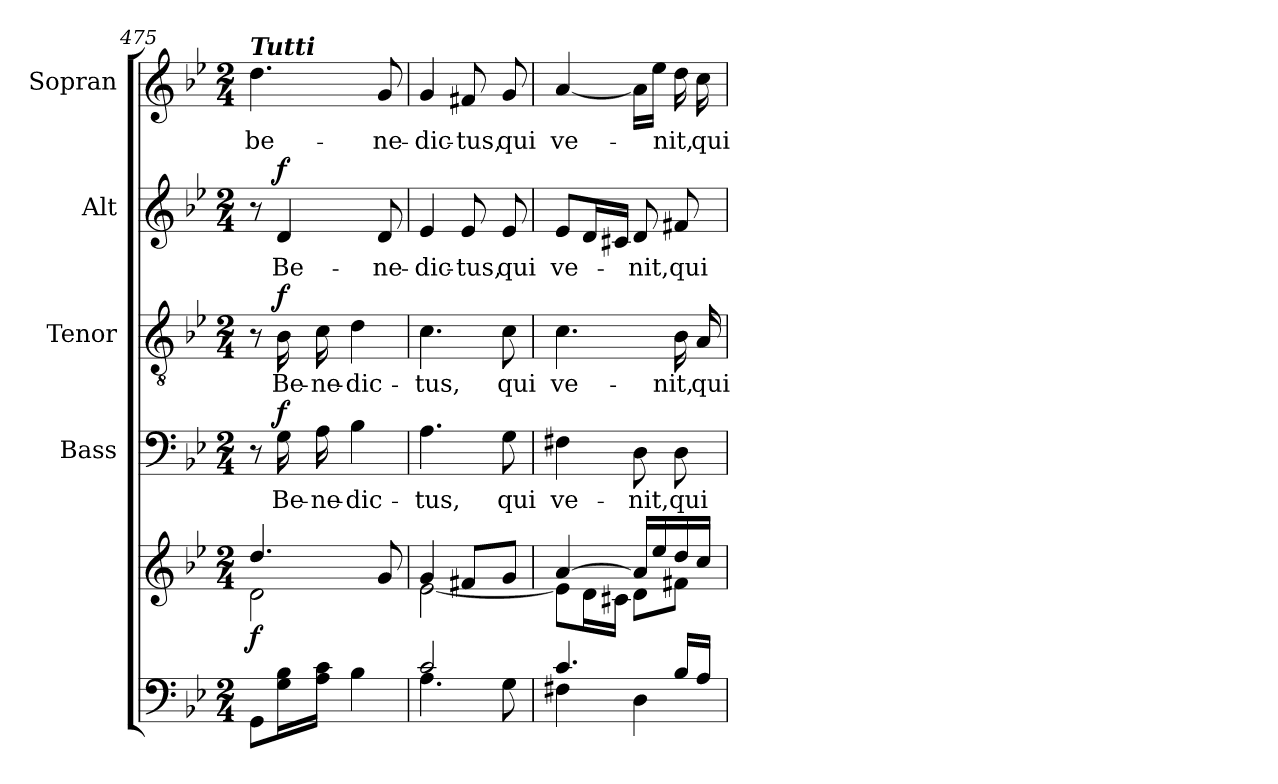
**kern	**kern	**dynam	**kern	**text	**dynam	**kern	**text	**dynam	**kern	**text	**dynam	**kern	**text
*part5	*part5	*part5	*part4	*part4	*part4	*part3	*part3	*part3	*part2	*part2	*part2	*part1	*part1
*staff6	*staff5	*staff5/6	*staff4	*staff4	*staff4	*staff3	*staff3	*staff3	*staff2	*staff2	*staff2	*staff1	*staff1
*	*	*	*I"Bass	*	*	*I"Tenor	*	*	*I"Alt	*	*	*I"Sopran	*
*	*	*	*I'B.	*	*	*I'T.	*	*	*I'A.	*	*	*I'S.	*
*clefF4	*clefG2	*	*clefF4	*	*	*clefGv2	*	*	*clefG2	*	*	*clefG2	*
*k[b-e-]	*k[b-e-]	*	*k[b-e-]	*	*	*k[b-e-]	*	*	*k[b-e-]	*	*	*k[b-e-]	*
*B-:	*B-:	*	*B-:	*	*	*B-:	*	*	*B-:	*	*	*B-:	*
*M2/4	*M2/4	*	*M2/4	*	*	*M2/4	*	*	*M2/4	*	*	*M2/4	*
=475	=475	=475	=475	=475	=475	=475	=475	=475	=475	=475	=475	=475	=475
*	*^	*	*	*	*	*	*	*	*	*	*	*	*
!	!	!	!	!	!	!	!	!	!	!	!	!	!LO:TX:a:Bi:t=Tutti	!
!	!	!	!LO:DY:b	!	!	!	!	!	!	!	!	!	!	!LO:LY:b
8GG\L	4.dd/	2d\	f	8r	.	.	8r	.	.	8r	.	.	4.dd\	be-
!	!	!	!	!	!LO:LY:b	!LO:DY:a	!	!LO:LY:b	!LO:DY:a	!	!LO:LY:b	!LO:DY:a	!	!
16G\ 16B-\L	.	.	.	16G\	Be-	f	16B-\	Be-	f	4d/	Be-	f	.	.
!	!	!	!	!	!LO:LY:b	!	!	!LO:LY:b	!	!	!	!	!	!
16A\ 16c\JJ	.	.	.	16A\	-ne-	.	16c\	-ne-	.	.	.	.	.	.
!	!	!	!	!	!LO:LY:b	!	!	!LO:LY:b	!	!	!	!	!	!
4B-\	.	.	.	4B-\	-dic-	.	4d\	-dic-	.	.	.	.	.	.
!	!	!	!	!	!	!	!	!	!	!	!LO:LY:b	!	!	!LO:LY:b
.	8g/	.	.	.	.	.	.	.	.	8d/	-ne-	.	8g/	-ne-
=476	=476	=476	=476	=476	=476	=476	=476	=476	=476	=476	=476	=476	=476	=476
*^	*	*	*	*	*	*	*	*	*	*	*	*	*	*
!	!	!	!	!	!	!LO:LY:b	!	!	!LO:LY:b	!	!	!LO:LY:b	!	!	!LO:LY:b
2c/	4.A\	4g/	[<2e-\	.	4.A\	-tus,	.	4.c\	-tus,	.	4e-/	-dic-	.	4g/	-dic-
!	!	!	!	!	!	!	!	!	!	!	!	!LO:LY:b	!	!	!LO:LY:b
.	.	8f#X/L	.	.	.	.	.	.	.	.	8e-/	-tus,	.	8f#X/	-tus,
!	!	!	!	!	!	!LO:LY:b	!	!	!LO:LY:b	!	!	!LO:LY:b	!	!	!LO:LY:b
.	8G\	8g/J	.	.	8G\	qui	.	8c\	qui	.	8e-/	qui	.	8g/	qui
=477	=477	=477	=477	=477	=477	=477	=477	=477	=477	=477	=477	=477	=477	=477	=477
!	!	!	!	!	!	!LO:LY:b	!	!	!LO:LY:b	!	!	!LO:LY:b	!	!	!LO:LY:b
4.c/	4F#X\	[>4a/	8e-\L]	.	4F#X\	ve-	.	4.c\	ve-	.	8e-/L	ve-	.	[4a/	ve-
.	.	.	16d\L	.	.	.	.	.	.	.	16d/L	.	.	.	.
.	.	.	16c#X\JJ	.	.	.	.	.	.	.	16c#X/JJ	.	.	.	.
!	!	!	!	!	!	!LO:LY:b	!	!	!	!	!	!LO:LY:b	!	!	!
.	4D\	16a/LL]	8d\L	.	8D\	-nit,	.	.	.	.	8d/	-nit,	.	16a\LL]	.
.	.	16ee-/	.	.	.	.	.	.	.	.	.	.	.	16ee-\JJ	.
!	!	!	!	!	!	!LO:LY:b	!	!	!LO:LY:b	!	!	!LO:LY:b	!	!	!LO:LY:b
16B-/LL	.	16dd/	8f#X\J	.	8D\	qui	.	16B-\	-nit,	.	8f#X/	qui	.	16dd\	-nit,
!	!	!	!	!	!	!	!	!	!LO:LY:b	!	!	!	!	!	!LO:LY:b
16A/JJ	.	16cc/JJ	.	.	.	.	.	16A/	qui	.	.	.	.	16cc\	qui
*v	*v	*	*	*	*	*	*	*	*	*	*	*	*	*	*
*	*v	*v	*	*	*	*	*	*	*	*	*	*	*	*
=	=	=	=	=	=	=	=	=	=	=	=	=	=
*-	*-	*-	*-	*-	*-	*-	*-	*-	*-	*-	*-	*-	*-
